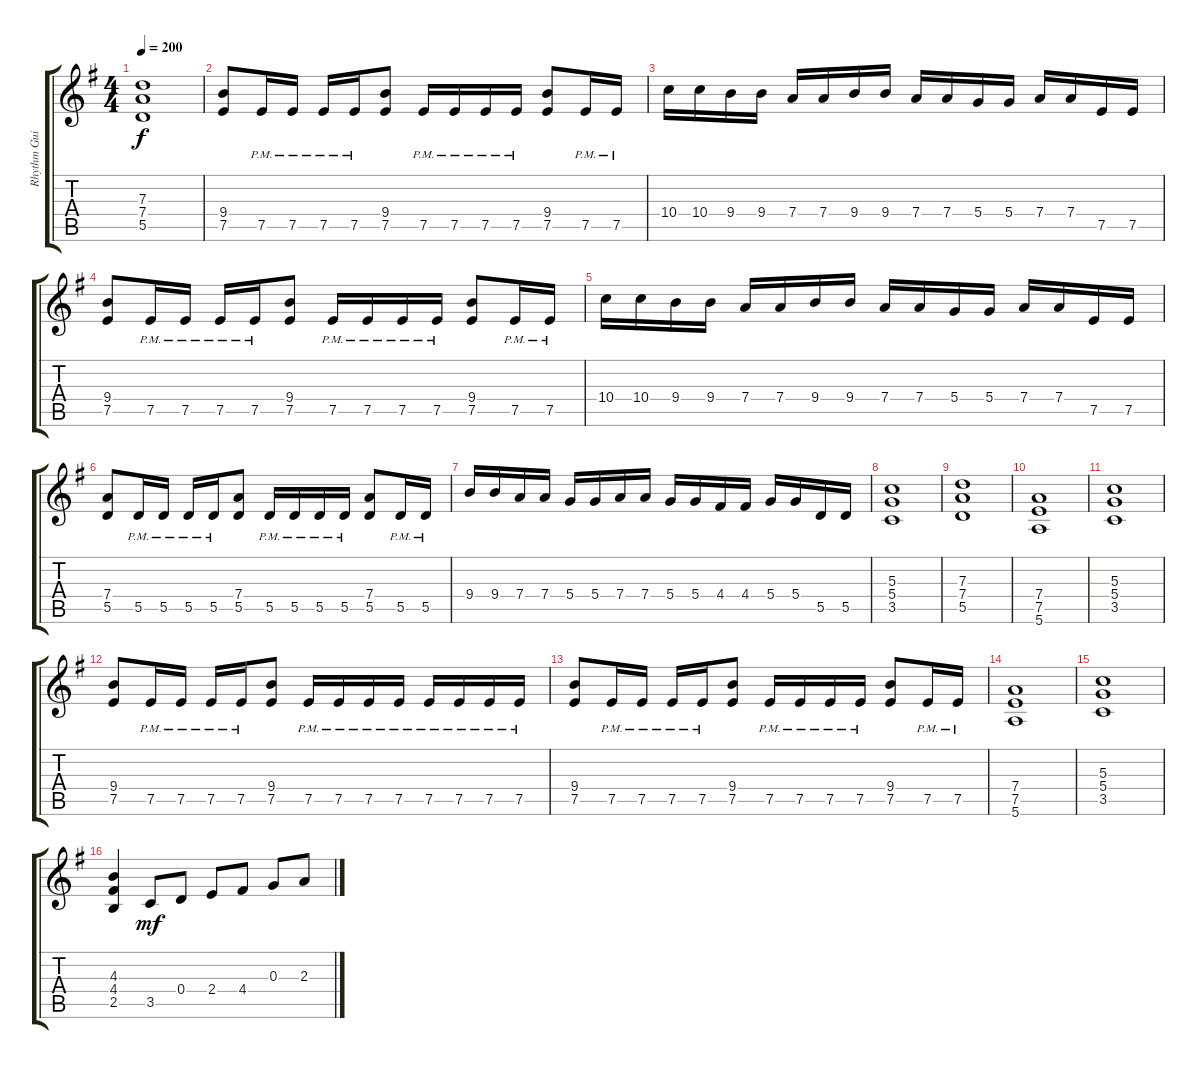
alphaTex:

\track ("Rhythm Guitar 2" "Rhythm Gui") {instrument distortionguitar}
\staff {score tabs}
\tuning (E4 B3 G3 D3 A2 E2) {hide}
\ts (4 4)
\tempo 200
\clef g2
\ks g
(7.3 7.4 5.5).1{dy f} |
(9.4 7.5).8 7.5{pm}.16 7.5{pm}.16 7.5{pm}.16 7.5{pm}.16 (9.4 7.5).8 7.5{pm}.16 7.5{pm}.16 7.5{pm}.16 7.5{pm}.16 (9.4 7.5).8 7.5{pm}.16 7.5{pm}.16 |
10.4.16 10.4.16 9.4.16 9.4.16 7.4.16 7.4.16 9.4.16 9.4.16 7.4.16 7.4.16 5.4.16 5.4.16 7.4.16 7.4.16 7.5.16 7.5.16 |
(9.4 7.5).8 7.5{pm}.16 7.5{pm}.16 7.5{pm}.16 7.5{pm}.16 (9.4 7.5).8 7.5{pm}.16 7.5{pm}.16 7.5{pm}.16 7.5{pm}.16 (9.4 7.5).8 7.5{pm}.16 7.5{pm}.16 |
10.4.16 10.4.16 9.4.16 9.4.16 7.4.16 7.4.16 9.4.16 9.4.16 7.4.16 7.4.16 5.4.16 5.4.16 7.4.16 7.4.16 7.5.16 7.5.16 |
(7.4 5.5).8 5.5{pm}.16 5.5{pm}.16 5.5{pm}.16 5.5{pm}.16 (7.4 5.5).8 5.5{pm}.16 5.5{pm}.16 5.5{pm}.16 5.5{pm}.16 (7.4 5.5).8 5.5{pm}.16 5.5{pm}.16 |
9.4.16 9.4.16 7.4.16 7.4.16 5.4.16 5.4.16 7.4.16 7.4.16 5.4.16 5.4.16 4.4.16 4.4.16 5.4.16 5.4.16 5.5.16 5.5.16 |
(5.3 5.4 3.5).1 |
(7.3 7.4 5.5).1 |
(7.4 7.5 5.6).1 |
(5.3 5.4 3.5).1 |
(9.4 7.5).8 7.5{pm}.16 7.5{pm}.16 7.5{pm}.16 7.5{pm}.16 (9.4 7.5).8 7.5{pm}.16 7.5{pm}.16 7.5{pm}.16 7.5{pm}.16 7.5{pm}.16 7.5{pm}.16 7.5{pm}.16 7.5{pm}.16 |
(9.4 7.5).8 7.5{pm}.16 7.5{pm}.16 7.5{pm}.16 7.5{pm}.16 (9.4 7.5).8 7.5{pm}.16 7.5{pm}.16 7.5{pm}.16 7.5{pm}.16 (9.4 7.5).8 7.5{pm}.16 7.5{pm}.16 |
(7.4 7.5 5.6).1 |
(5.3 5.4 3.5).1 |
(4.3 4.4 2.5).4 3.5.8{dy mf} 0.4.8 2.4.8 4.4.8 0.3.8 2.3.8
